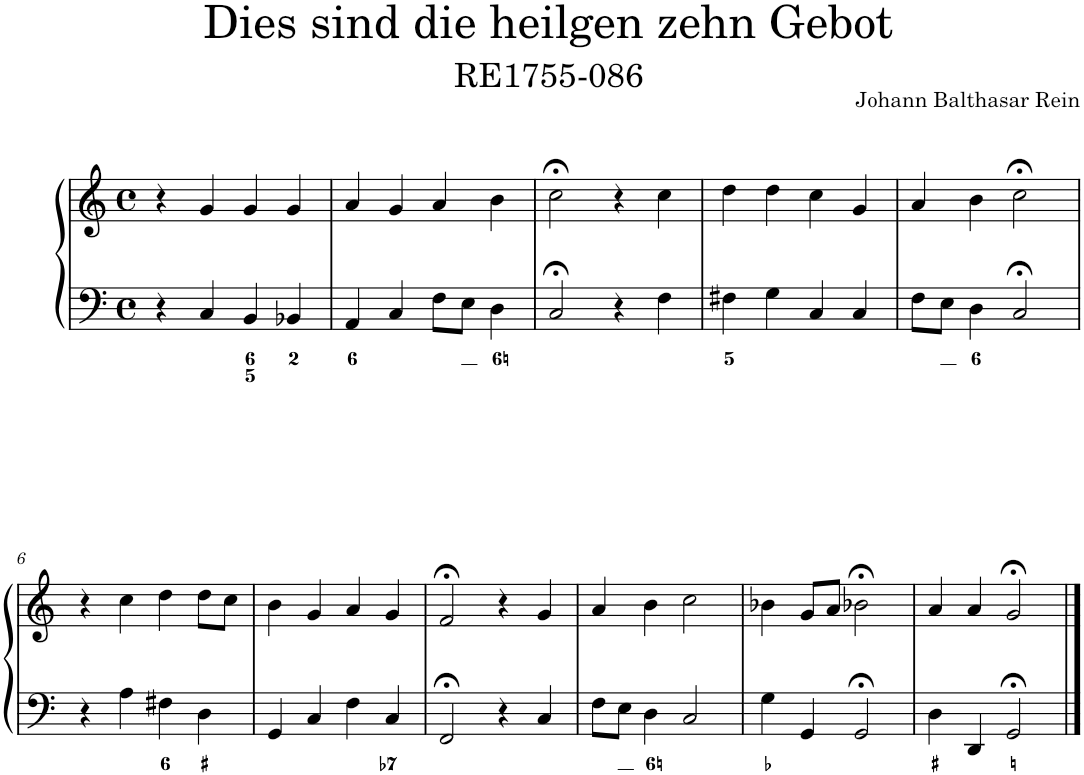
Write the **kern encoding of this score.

**kern	**kern
*part1	*part1
*staff2	*staff1
*I"Piano	*
*I'Pno.	*
*clefF4	*clefG2
*k[]	*k[]
*M4/4	*M4/4
*met(c)	*met(c)
=1	=1
4r	4r
4C/	4g/
4BB/	4g/
4BB-X/	4g/
=2	=2
4AA/	4a/
4C/	4g/
8F\L	4a/
8E\J	.
4D\	4b\
=3	=3
2C;</	2cc;<\
4r	4r
4F\	4cc\
=4	=4
4F#X\	4dd\
4G\	4dd\
4C/	4cc\
4C/	4g/
=5	=5
8F\L	4a/
8E\J	.
4D\	4b\
2C;</	2cc;<\
!!LO:LB:g=z
=6	=6
4r	4r
4A\	4cc\
4F#X\	4dd\
4D\	8dd\L
.	8cc\J
=7	=7
4GG/	4b\
4C/	4g/
4F\	4a/
4C/	4g/
=8	=8
2FF;</	2f;</
4r	4r
4C/	4g/
=9	=9
8F\L	4a/
8E\J	.
4D\	4b\
2C/	2cc\
=10	=10
4G\	4b-X\
4GG/	8g/L
.	8a/J
2GG;</	2b-X;<\
=11	=11
4D\	4a/
4DD/	4a/
2GG;</	2g;</
==	==
*-	*-
